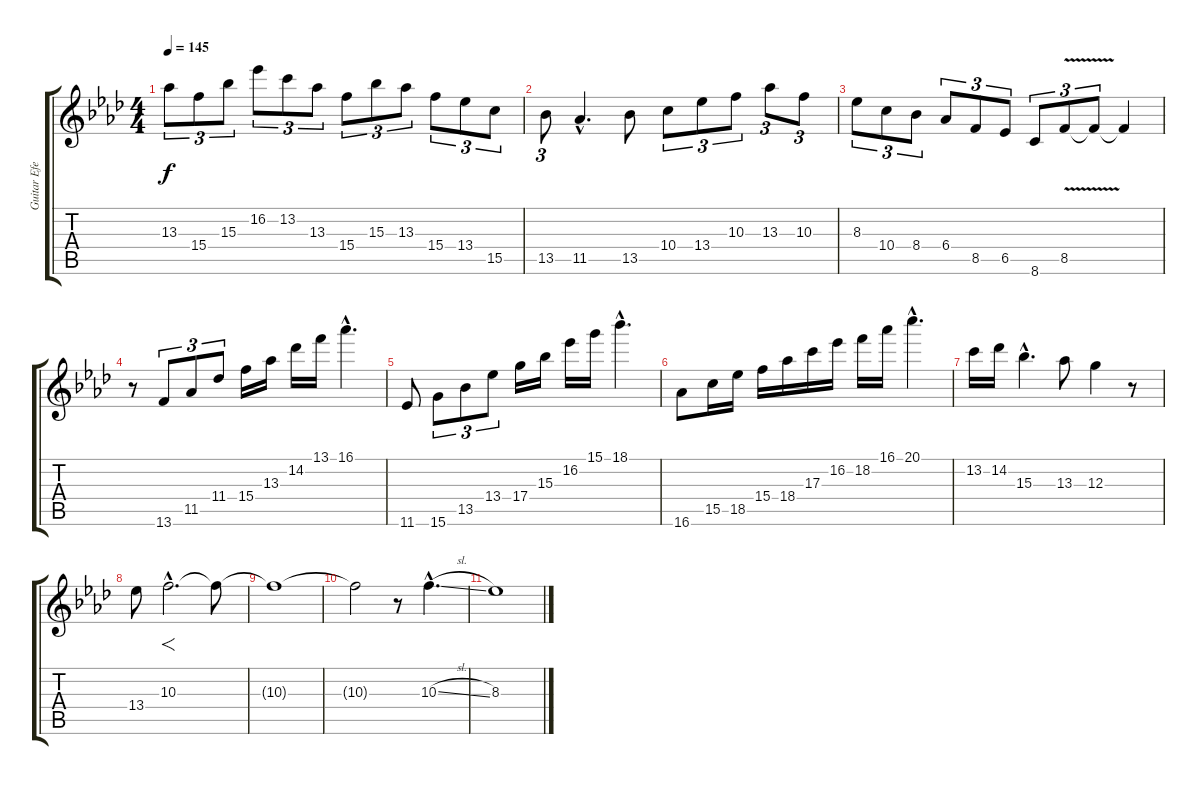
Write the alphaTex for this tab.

\track ("Guitar Efects" "Guitar Efe") {instrument electricguitarjazz}
\staff {score tabs}
\tuning (E4 B3 G3 D3 A2 E2) {hide}
\ts (4 4)
\tempo 145
\clef g2
\ks ab
13.3.8{tu (3 2) dy f} 15.4.8{tu (3 2)} 15.3.8{tu (3 2)} 16.2.8{tu (3 2)} 13.2.8{tu (3 2)} 13.3.8{tu (3 2)} 15.4.8{tu (3 2)} 15.3.8{tu (3 2)} 13.3.8{tu (3 2)} 15.4.8{tu (3 2)} 13.4.8{tu (3 2)} 15.5.8{tu (3 2)} |
13.5.8{tu (3 2)} 11.5{hac}.4{d} 13.5.8 10.4.8{tu (3 2)} 13.4.8{tu (3 2)} 10.3.8{tu (3 2)} 13.3.8{tu (3 2)} 10.3.8{tu (3 2)} |
8.3.8{tu (3 2)} 10.4.8{tu (3 2)} 8.4.8{tu (3 2)} 6.4.8{tu (3 2)} 8.5.8{tu (3 2)} 6.5.8{tu (3 2)} 8.6.8{tu (3 2)} 8.5{v}.8{tu (3 2)} 8.5{t}.8{tu (3 2)} 8.5{t}.4 |
r.8 13.6.8{tu (3 2)} 11.5.8{tu (3 2)} 11.4.8{tu (3 2)} 15.4.16 13.3.16 14.2.16 13.1.16 16.1{hac}.4{d} |
11.6.8 15.6.8{tu (3 2)} 13.5.8{tu (3 2)} 13.4.8{tu (3 2)} 17.4.16 15.3.16 16.2.16 15.1.16 18.1{hac}.4{d} |
16.6.8 15.5.16 18.5.16 15.4.16 18.4.16 17.3.16 16.2.16 18.2.16 16.1.16 20.1{hac}.4{d} |
13.2.16 14.2.16 15.3{hac}.4{d} 13.3.8 12.3.4 r.8 |
13.4.8 10.3{hac}.2{f d} 10.3{t}.8 |
10.3{t}.1 |
10.3{t}.2 r.8 10.3{sl hac}.4{d} |
8.3.1
